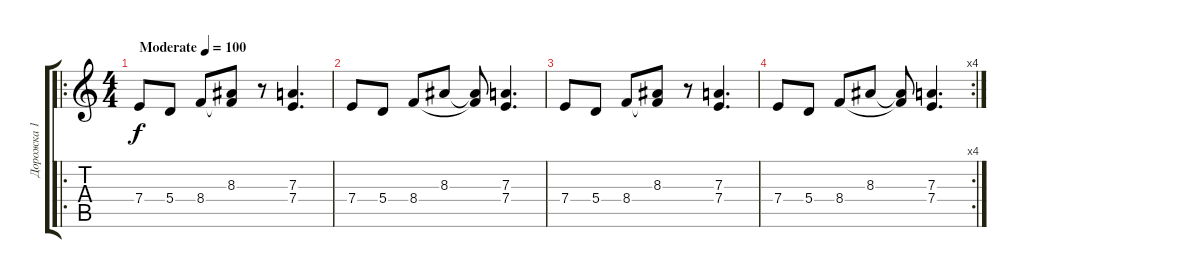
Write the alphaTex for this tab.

\track ("Дорожка 1" "Дорожка 1") {instrument acousticguitarsteel}
\staff {score tabs}
\tuning (B3 Gb3 D3 A2 E2 B1) {hide}
\ro
\ts (4 4)
\tempo (100 "Moderate")
\clef g2
\ks c
7.4.8{dy f instrument acousticguitarsteel} 5.4.8 8.4.8 (8.3 8.4{t}).8 r.8 (7.3 7.4).4{d} |
7.4.8 5.4.8 8.4.8 8.3.8 (8.3{t} 8.4{t}).8 (7.3 7.4).4{d} |
7.4.8 5.4.8 8.4.8 (8.3 8.4{t}).8 r.8 (7.3 7.4).4{d} |
\rc 4
7.4.8 5.4.8 8.4.8 8.3.8 (8.3{t} 8.4{t}).8 (7.3 7.4).4{d}
